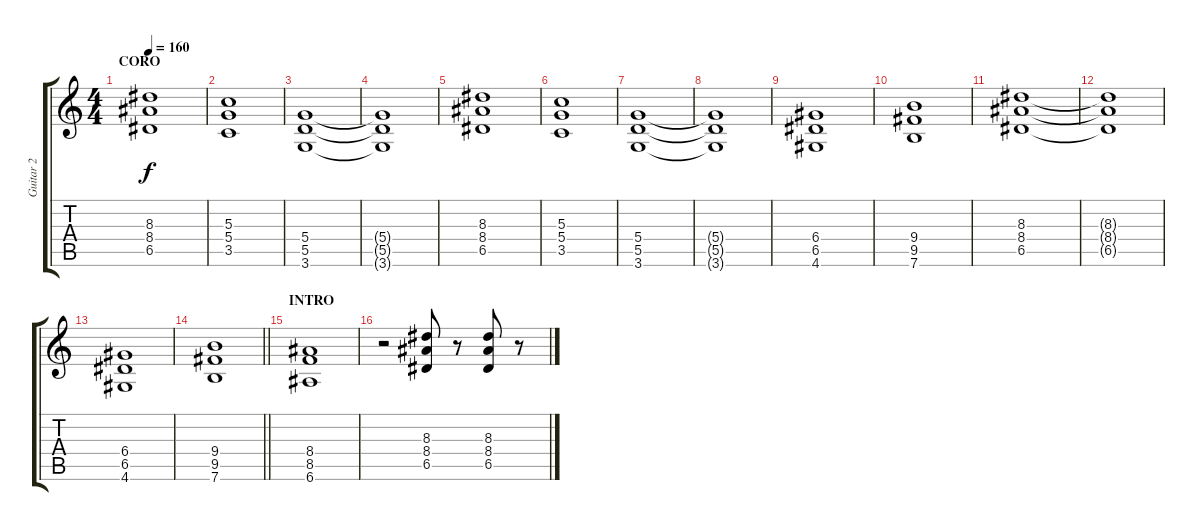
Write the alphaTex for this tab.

\track ("Guitar 2" "Guitar 2") {instrument electricguitarclean}
\staff {score tabs}
\tuning (E4 B3 G3 D3 A2 E2) {hide}
\ts (4 4)
\section ("" "CORO")
\tempo 160
\clef g2
\ks c
(8.3 8.4 6.5).1{dy f} |
(5.3 5.4 3.5).1 |
(5.4 5.5 3.6).1 |
(5.4{t} 5.5{t} 3.6{t}).1 |
(8.3 8.4 6.5).1 |
(5.3 5.4 3.5).1 |
(5.4 5.5 3.6).1 |
(5.4{t} 5.5{t} 3.6{t}).1 |
(6.4 6.5 4.6).1 |
(9.4 9.5 7.6).1 |
(8.3 8.4 6.5).1 |
(8.3{t} 8.4{t} 6.5{t}).1 |
(6.4 6.5 4.6).1 |
\barLineRight lightlight
(9.4 9.5 7.6).1 |
\section ("" "INTRO")
(8.4 8.5 6.6).1 |
r.2 (8.3 8.4 6.5).8 r.8 (8.3 8.4 6.5).8 r.8
